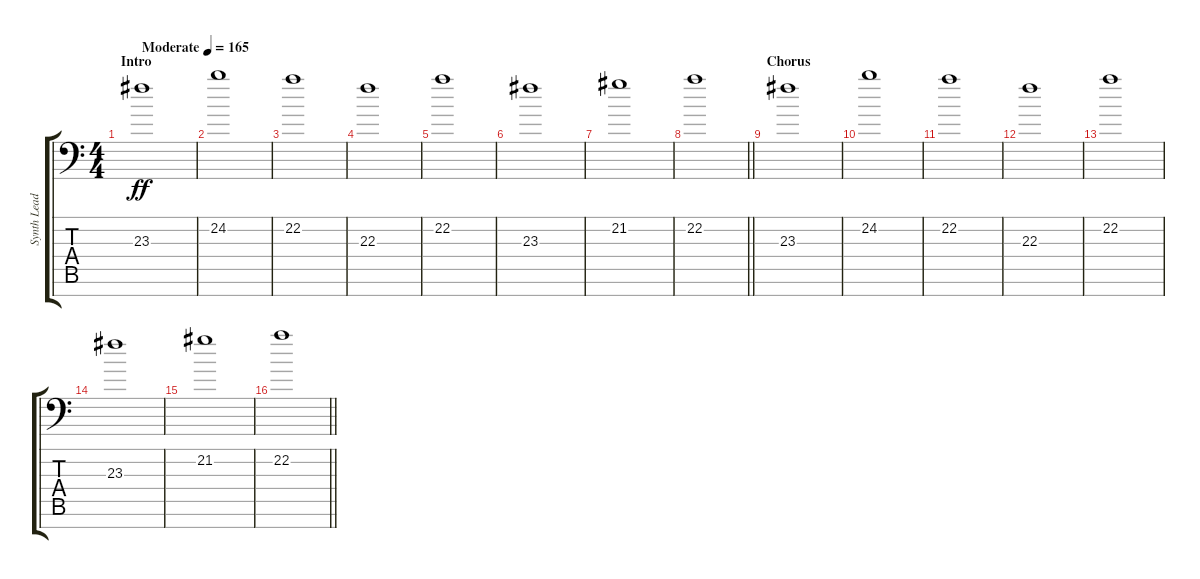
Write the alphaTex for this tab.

\track ("Synth Lead" "Synth Lead") {instrument pad8sweep}
\staff {score tabs}
\tuning (C8 B3 G3 D3 A2 E2 C-1) {hide}
\ts (4 4)
\section ("" "Intro")
\tempo (165 "Moderate")
\clef f4
\ks c
23.3.1{dy ff instrument pad8sweep} |
24.2.1 |
22.2.1 |
22.3.1 |
22.2.1 |
23.3.1 |
21.2.1 |
\barLineRight lightlight
22.2.1 |
\section ("" "Chorus")
23.3.1 |
24.2.1 |
22.2.1 |
22.3.1 |
22.2.1 |
23.3.1 |
21.2.1 |
\barLineRight lightlight
22.2.1
